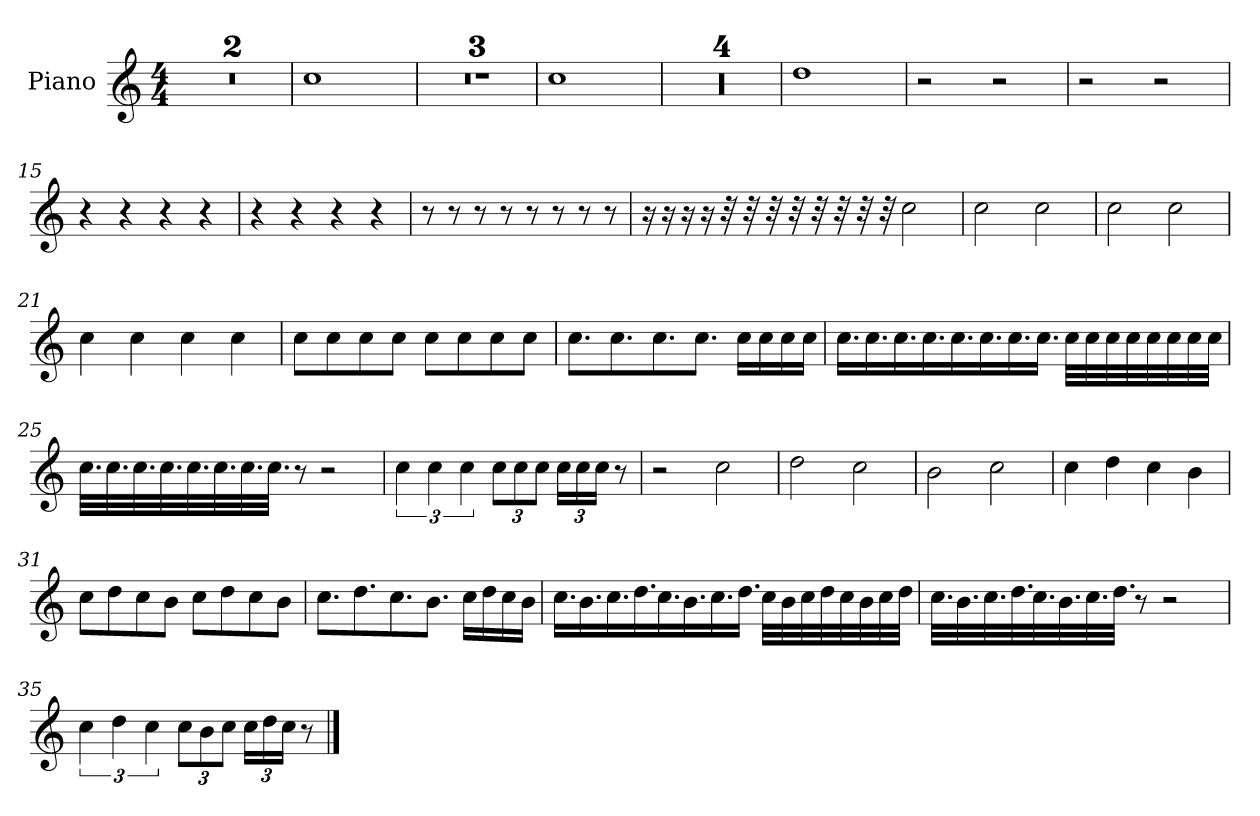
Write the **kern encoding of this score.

**kern
*part1
*staff1
*I"Piano
*I'Pno.
*clefG2
*k[]
*M4/4
=1
1r
=2
1r
=3
1cc
=4
1r
=5
1r
=6
1r
=7
1cc
=8
1r
=9
1r
=10
1r
=11
1r
=12
1dd
=13
2r
2r
=14
2r
2r
=15
4r
4r
4r
4r
=16
4r
4r
4r
4r
=17
8r
8r
8r
8r
8r
8r
8r
8r
=18
16r
16r
16r
16r
32r
32r
32r
32r
32r
32r
32r
32r
2cc\
=19
2cc\
2cc\
=20
2cc\
2cc\
=21
4cc\
4cc\
4cc\
4cc\
=22
8cc\L
8cc\
8cc\
8cc\J
8cc\L
8cc\
8cc\
8cc\J
=23
8.cc\L
8.cc\
8.cc\
8.cc\J
16cc\LL
16cc\
16cc\
16cc\JJ
=24
16.cc\LL
16.cc\
16.cc\
16.cc\
16.cc\
16.cc\
16.cc\
16.cc\JJ
32cc\LLL
32cc\
32cc\
32cc\
32cc\
32cc\
32cc\
32cc\JJJ
=25
32.cc\LLL
32.cc\
32.cc\
32.cc\
32.cc\
32.cc\
32.cc\
32.cc\JJJ
8r
2r
=26
6cc\
6cc\
6cc\
*Xbrackettup
12cc\L
12cc\
12cc\J
24cc\LL
24cc\
24cc\JJ
8r
=27
2r
2cc\
=28
2dd\
2cc\
=29
2b\
2cc\
=30
4cc\
4dd\
4cc\
4b\
=31
8cc\L
8dd\
8cc\
8b\J
8cc\L
8dd\
8cc\
8b\J
=32
8.cc\L
8.dd\
8.cc\
8.b\J
16cc\LL
16dd\
16cc\
16b\JJ
=33
16.cc\LL
16.b\
16.cc\
16.dd\
16.cc\
16.b\
16.cc\
16.dd\JJ
32cc\LLL
32b\
32cc\
32dd\
32cc\
32b\
32cc\
32dd\JJJ
=34
32.cc\LLL
32.b\
32.cc\
32.dd\
32.cc\
32.b\
32.cc\
32.dd\JJJ
8r
2r
=35
*brackettup
6cc\
6dd\
6cc\
*Xbrackettup
12cc\L
12b\
12cc\J
24cc\LL
24dd\
24cc\JJ
8r
==
*-
